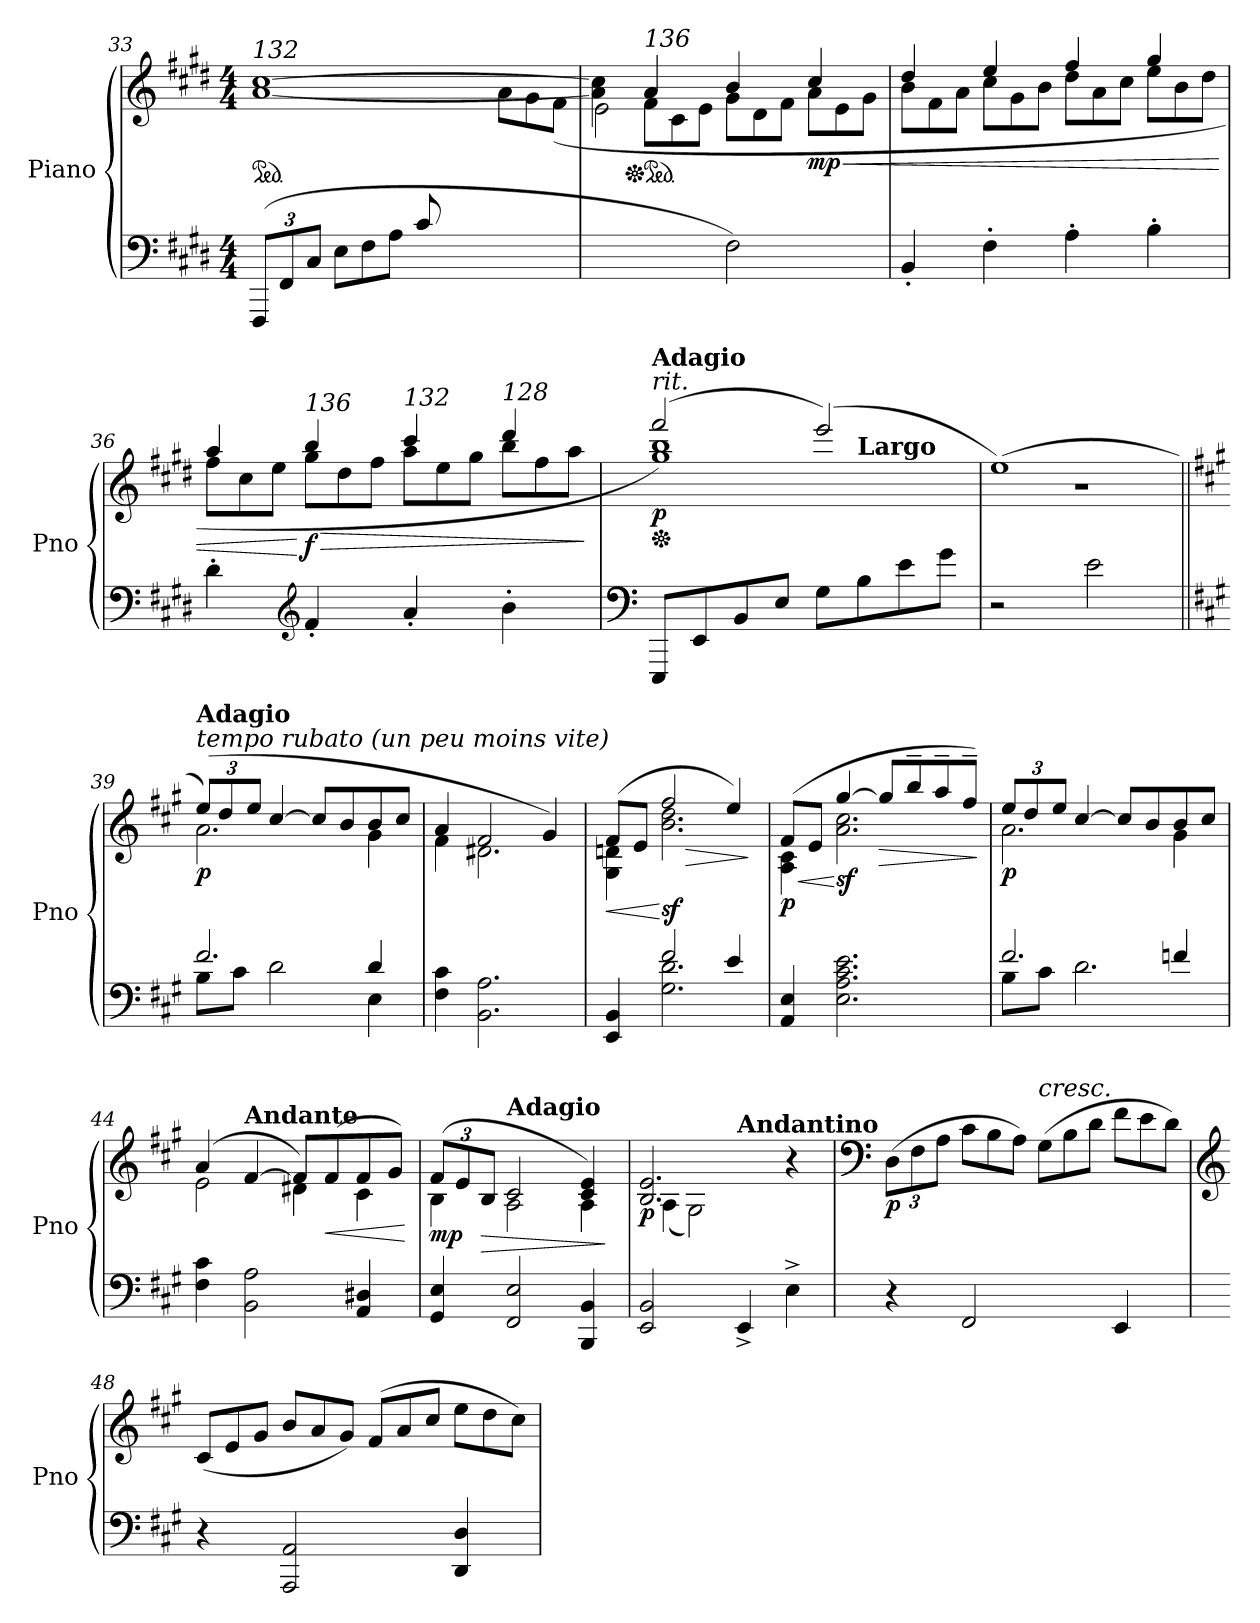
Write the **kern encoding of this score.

**kern	**kern	**dynam
*part1	*part1	*part1
*staff2	*staff1	*staff1/2
*I"Piano	*	*
*I'Pno	*	*
*clefF4	*clefG2	*
*k[f#c#g#d#]	*k[f#c#g#d#]	*
*M4/4	*M4/4	*
*Xbrackettup	*	*
*	*ped	*
=33	=33	=33
*	*^	*
*	*	*^	*
!	!LO:TX:a:i:t=132	!	!	!
(>12FFF#/L	[1a [1cc#	2.ryy	12%7ryy	.
12FF#/	.	.	.	.
12C#/J	.	.	.	.
*Xtuplet	*	*	*	*
12E\L	.	.	.	.
12F#\	.	.	.	.
12A\J	.	.	.	.
12c#/L	.	.	.	.
6ryy	.	.	12e\	.
.	.	.	12f#\J	.
*	*	*Xtuplet	*	*
4ryy	.	12a\L	4ryy	.
.	.	12g#\	.	.
.	.	(12f#\J	.	.
!!LO:LB:g=z	!!	!!
=34	=34	=34	=34	=34
2ryy	4a\] 4cc#\]	4ryy	(<2e\	.
*	*Xped	*	*	*
*	*ped	*	*	*
!	!LO:TX:a:i:t=136	!	!	!
.	4a/	12f#\L	.	.
.	.	12c#\	.	.
.	.	12e\J	.	.
2F#\)	4b/	12g#\L	2ryy	.
.	.	12d#\	.	.
.	.	12f#\J	.	.
!	!	!	!	!LO:HP:b
!	!	!	!	!LO:DY:n=1:b
.	4cc#/	12a\L	.	< mp
.	.	12e\	.	.
.	.	12g#\J	.	.
*	*v	*v	*v	*
=35	=35	=35
*	*MM150	*
*	*^	*
4BB'/	4dd#/	12b\L	.
.	.	12f#\	.
.	.	12a\J	.
4F#'\	4ee/	12cc#\L	.
.	.	12g#\	.
.	.	12b\J	.
4A'\	4ff#/	12dd#\L	.
.	.	12a\	.
.	.	12cc#\J	.
4B'\	4gg#/	12ee\L	.
.	.	12b\	.
.	.	12dd#\J	.
=36	=36	=36	=36
4d#'\	4aa/	12ff#\L	.
.	.	12cc#\	.
.	.	12ee\J	.
*clefG2	*	*	*
!	!LO:TX:a:i:t=136	!	!
!	!	!	!LO:HP:n=1:b
!	!	!	!LO:DY:n=1:b
4f#'/	4bb/	12gg#\L	[ > f
.	.	12dd#\	.
.	.	12ff#\J	.
!	!LO:TX:a:i:t=132	!	!
4a'/	4ccc#/	12aa\L	.
.	.	12ee\	.
.	.	12gg#\J	.
!	!LO:TX:a:i:t=128	!	!
4b'\	4ddd#/	12bb\L	.
.	.	12ff#\	.
.	.	12aa\J	.
*	*v	*v	*
.	.	]
=37	=37	=37
*clefF4	*	*
*	*Xped	*
*	*^	*
!	!LO:TX:a:i:t=rit.	!	!
!	!LO:TX:a:B:t=Adagio	!	!
!	!	!	!LO:DY:b
*	*	*^	*
8EEE/L	(>2fff#/)	1gg# 1bb	2ryy	p
8EE/	.	.	.	.
8BB/	.	.	.	.
8E/J	.	.	.	.
8G#\L	(>2eee/)	.	8ryy	.
!	!	!	!LO:TX:a:B:t=Largo	!
8B\	.	.	4.ryy	.
8e\	.	.	.	.
8g#\J	.	.	.	.
*	*	*v	*v	*
!!LO:LB:g=z
=38	=38	=38	=38
2r	(>1ee)	1r	.
2e\	.	.	.
=39||	=39||	=39||	=39||
*k[f#c#g#]	*k[f#c#g#]	*	*
*^	*	*	*
*	*	*tuplet	*	*
*	*	*Xbrackettup	*	*
!	!	!LO:TX:a:i:t=tempo rubato (un peu moins vite)	!	!
!	!	!LO:TX:a:B:t=Adagio	!	!
!	!	!	!	!LO:DY:b
2.f#/	8B\L	(>12ee/L)	2.a\	p
.	.	12dd/	.	.
.	8c#\J	.	.	.
.	.	12ee/J	.	.
.	2d\	[4cc#/	.	.
.	.	8cc#/L]	.	.
.	.	8b/	.	.
4d/	4E\	8b/	4g#\	.
.	.	8cc#/J	.	.
*v	*v	*	*	*
=40	=40	=40	=40
4F#\ 4c#\	4a/	4f#\	.
2.BB\ 2.A\	2f#/	2.d#X\	.
.	4g#/)	.	.
=41	=41	=41	=41
*^	*	*	*
!	!	!	!	!LO:HP:b
4EE/ 4BB/	4ryy	(>8f#/L	4G#\ 4dn\	<
.	.	8e/J	.	.
!	!	!	!	!LO:HP:n=1:b
!	!	!	!	!LO:DY:n=1:b
2f#/	2.G#\ 2.d\	2ff#/	2.b\ 2.dd\	[ > sf
4e/	.	4ee/)	.	.
*v	*v	*	*	*
*	*v	*v	*
.	.	]
=42	=42	=42
!	!	!LO:HP:b
*	*^	*
!	!	!	!LO:DY:n=1:b
4AA/ 4E/	(>8f#/L	4A\ 4c#\	< p
.	8e/J	.	.
!	!	!	!LO:DY:n=2:b
2.E\ 2.A\ 2.c#\ 2.e\	[4gg#/	2.a\ 2.cc#\	[ sf
!	!	!	!LO:HP:b
.	8gg#/L]	.	>
.	8bb~/	.	.
.	8aa~/	.	.
.	8ff#~/J)	.	.
*	*v	*v	*
.	.	]
!!LO:PB:g=z
=43	=43	=43
*^	*^	*
!	!	!	!	!LO:DY:b
2.f#/	8B\L	12ee/L	2.a\	p
.	.	12dd/	.	.
.	8c#\J	.	.	.
.	.	12ee/J	.	.
.	2.d\	[4cc#/	.	.
.	.	8cc#/L]	.	.
.	.	8b/	.	.
4fn/	.	8b/	4g#\	.
.	.	8cc#/J	.	.
*v	*v	*	*	*
=44	=44	=44	=44
4F#\ 4c#\	(>4a/	2e\	.
!	!LO:TX:a:B:t=Andante	!	!
2BB\ 2A\	[4f#/	.	.
.	8f#/L])	4d#X\	.
!	!	!	!LO:HP:b
.	(>8f#/	.	<
4AA/ 4D#X/	8f#/	4c#\	.
.	8g#/J)	.	.
*	*v	*v	*
.	.	[
=45	=45	=45
*	*^	*
!	!	!	!LO:DY:b
4GG#/ 4E/	(>12f#/L	4B\	mp
.	12e/	.	.
!	!	!	!LO:HP:b
.	12B/J	.	>
!	!LO:TX:a:B:t=Adagio	!	!
2FF#/ 2E/	2c#/	2A\	.
4BBB/ 4BB/	4c#/ 4e/)	4A\	.
*	*v	*v	*
.	.	]
=46	=46	=46
*	*^	*
!	!	!	!LO:DY:b
*	*	*^	*
2EE/ 2BB/	2.B/ 2.e/	(<4A\	2ryy	p
.	.	2G#\)	.	.
!	!	!	!LO:TX:a:B:t=Andantino	!
4EE^/	.	.	2ryy	.
4E^\	4r	4ryy	.	.
*	*v	*v	*v	*
=47	=47	=47
*	*clefF4	*
*	*^	*
*	*	*^	*
!	!LO:TX:a:i:t=mosso	!	!	!
!	!	!	!	!LO:DY:b
*	*v	*v	*v	*
4r	(>12D\L	p
.	12F#\	.
.	12A\J	.
*	*Xtuplet	*
2FF#/	12c#\L	.
.	12B\	.
.	12A\J)	.
!	!LO:TX:a:i:t=cresc.	!
.	(>12G#\L	.
.	12B\	.
.	12d\J	.
4EE/	12f#\L	.
.	12e\	.
.	12d\J)	.
!!LO:LB:g=z
=48	=48	=48
*	*clefG2	*
4r	(<12c#/L	.
.	12e/	.
.	12g#/J	.
2AAA/ 2AA/	12b/L	.
.	12a/	.
.	12g#/J)	.
.	(>12f#/L	.
.	12a/	.
.	12cc#/J	.
4DD/ 4D/	12ee\L	.
.	12dd\	.
.	12cc#\J)	.
=	=	=
*-	*-	*-
